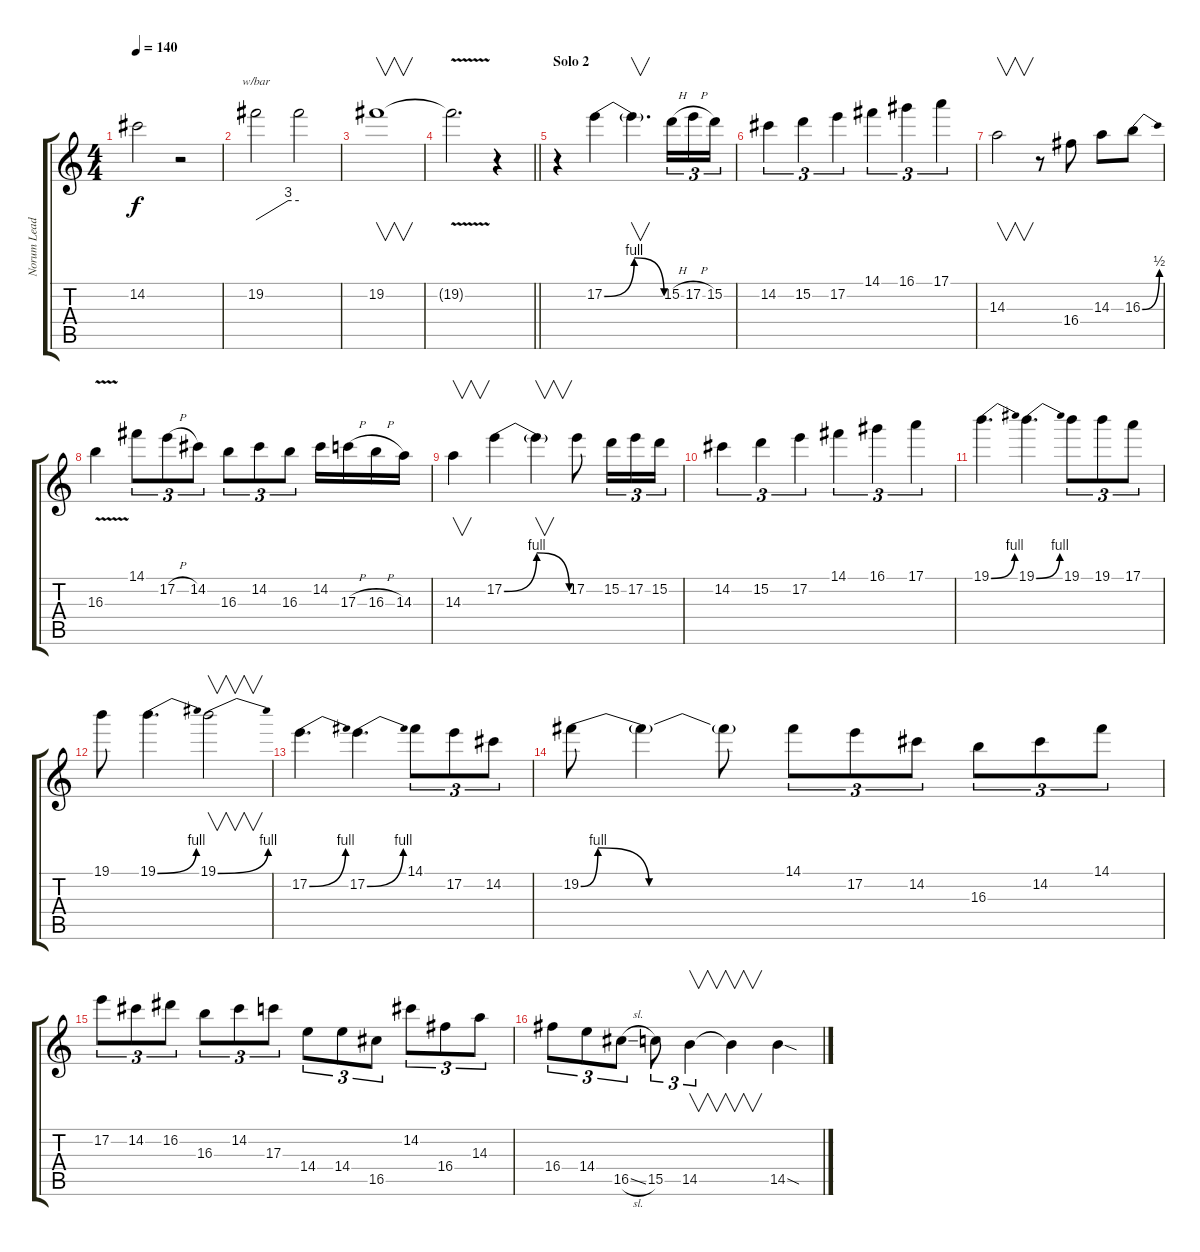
\track ("Norum Lead" "Norum Lead") {instrument overdrivenguitar}
\staff {score tabs}
\tuning (E4 B3 G3 D3 A2 E2) {hide}
\ts (4 4)
\tempo 140
\clef g2
\ks c
14.2{t}.2{dy f} r.2 |
19.2.2{tbe (custom default 0 0 45 12 60 12)} 19.2{t}.2 |
19.2.1{v} |
\barLineRight lightlight
19.2{v t}.2{d} r.4 |
\section ("" "Solo 2")
r.4 17.2{be (bendrelease 0 0 15 4 45 4 60 0)}.4 17.2{t}.4{v d} 15.2{h}.16{tu (3 2)} 17.2{h}.16{tu (3 2)} 15.2.16{tu (3 2)} |
14.2.4{tu (3 2)} 15.2.4{tu (3 2)} 17.2.4{tu (3 2)} 14.1.4{tu (3 2)} 16.1.4{tu (3 2)} 17.1.4{tu (3 2)} |
14.3.2{v} r.8 16.4.8 14.3.8 16.3{be (bend 0 0 60 2)}.8 |
16.3{v}.4 14.1.8{tu (3 2)} 17.2{h}.8{tu (3 2)} 14.2.8{tu (3 2)} 16.3.8{tu (3 2)} 14.2.8{tu (3 2)} 16.3.8{tu (3 2)} 14.2.16 17.3{h}.16 16.3{h}.16 14.3.16 |
14.3.4{v} 17.2{be (bendrelease 0 0 15 4 45 4 60 0)}.4 17.2{t}.4{v} 17.2.8 15.2.16{tu (3 2)} 17.2.16{tu (3 2)} 15.2.16{tu (3 2)} |
14.2.4{tu (3 2)} 15.2.4{tu (3 2)} 17.2.4{tu (3 2)} 14.1.4{tu (3 2)} 16.1.4{tu (3 2)} 17.1.4{tu (3 2)} |
19.1{be (bend 0 0 60 4)}.4{d} 19.1{be (bend 0 0 60 4)}.4{d} 19.1.8{tu (3 2)} 19.1.8{tu (3 2)} 17.1.8{tu (3 2)} |
19.1.8 19.1{be (bend 0 0 60 4)}.4{d} 19.1{be (bend 0 0 60 4)}.2{v} |
17.2{be (bend 0 0 60 4)}.4{d} 17.2{be (bend 0 0 60 4)}.4{d} 14.1.8{tu (3 2)} 17.2.8{tu (3 2)} 14.2.8{tu (3 2)} |
19.2{be (custom 0 0 5 4 20 0 60 0)}.8 19.2{t}.4 19.2{t}.8 14.1.8{tu (3 2)} 17.2.8{tu (3 2)} 14.2.8{tu (3 2)} 16.3.8{tu (3 2)} 14.2.8{tu (3 2)} 14.1.8{tu (3 2)} |
17.2.8{tu (3 2)} 14.2.8{tu (3 2)} 16.2.8{tu (3 2)} 16.3.8{tu (3 2)} 14.2.8{tu (3 2)} 17.3.8{tu (3 2)} 14.4.8{tu (3 2)} 14.4.8{tu (3 2)} 16.5.8{tu (3 2)} 14.2.8{tu (3 2)} 16.4.8{tu (3 2)} 14.3.8{tu (3 2)} |
16.4.8{tu (3 2)} 14.4.8{tu (3 2)} 16.5{sl}.8{tu (3 2)} 15.5.8{tu (3 2)} 14.5.4{v tu (3 2)} 14.5{t}.4{v} 14.5{sod}.4
